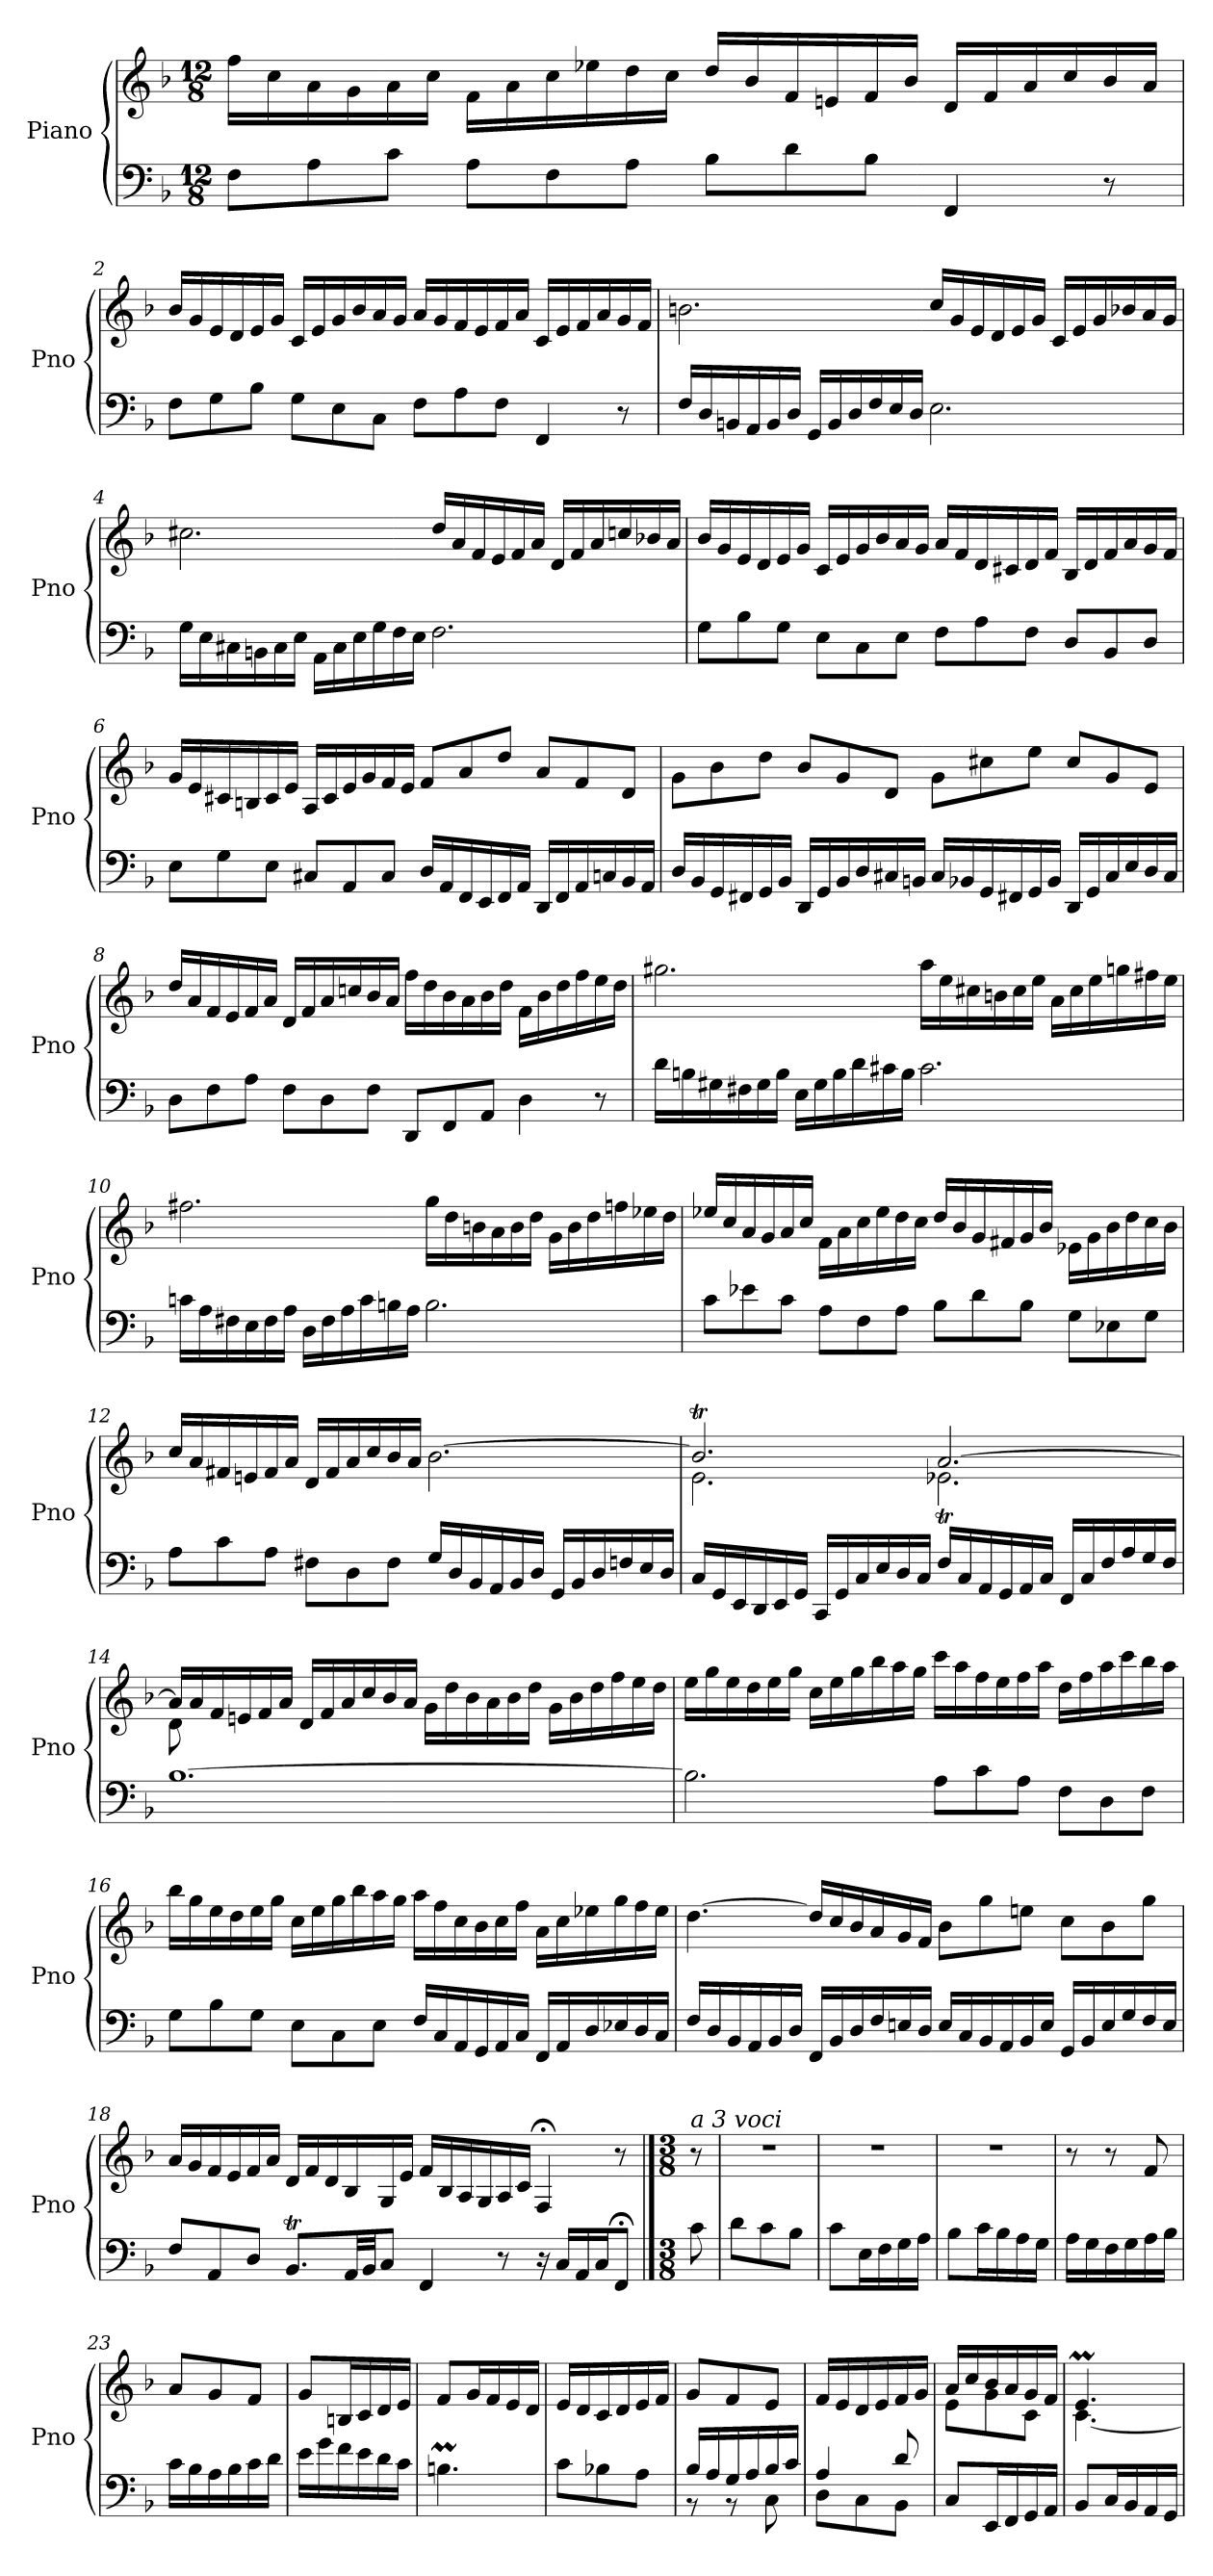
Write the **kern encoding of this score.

**kern	**kern
*part1	*part1
*staff2	*staff1
*I"Piano	*
*I'Pno	*
*clefF4	*clefG2
*k[b-]	*k[b-]
*M12/8	*M12/8
=1	=1
8F\L	16ff\LL
.	16cc\
8A\	16a\
.	16g\
8c\J	16a\
.	16cc\JJ
8A\L	16f\LL
.	16a\
8F\	16cc\
.	16ee-X\
8A\J	16dd\
.	16cc\JJ
8B-\L	16dd/LL
.	16b-/
8d\	16f/
.	16en/
8B-\J	16f/
.	16b-/JJ
4FF/	16d/LL
.	16f/
.	16a/
.	16cc/
8r	16b-/
.	16a/JJ
=2	=2
8F\L	16b-/LL
.	16g/
8G\	16e/
.	16d/
8B-\J	16e/
.	16g/JJ
8G\L	16c/LL
.	16e/
8E\	16g/
.	16b-/
8C\J	16a/
.	16g/JJ
8F\L	16a/LL
.	16g/
8A\	16f/
.	16e/
8F\J	16f/
.	16a/JJ
4FF/	16c/LL
.	16e/
.	16f/
.	16a/
8r	16g/
.	16f/JJ
!!LO:LB:g=z
=3	=3
16F/LL	2.bn\
16D/	.
16BBn/	.
16AA/	.
16BB/	.
16D/JJ	.
16GG/LL	.
16BB/	.
16D/	.
16F/	.
16E/	.
16D/JJ	.
2.E\	16cc/LL
.	16g/
.	16e/
.	16d/
.	16e/
.	16g/JJ
.	16c/LL
.	16e/
.	16g/
.	16b-X/
.	16a/
.	16g/JJ
=4	=4
16G\LL	2.cc#X\
16E\	.
16C#X\	.
16BBn\	.
16C#\	.
16E\JJ	.
16AA\LL	.
16C#\	.
16E\	.
16G\	.
16F\	.
16E\JJ	.
2.F\	16dd/LL
.	16a/
.	16f/
.	16e/
.	16f/
.	16a/JJ
.	16d/LL
.	16f/
.	16a/
.	16ccn/
.	16b-X/
.	16a/JJ
!!LO:LB:g=z
=5	=5
8G\L	16b-/LL
.	16g/
8B-\	16e/
.	16d/
8G\J	16e/
.	16g/JJ
8E\L	16c/LL
.	16e/
8C\	16g/
.	16b-/
8E\J	16a/
.	16g/JJ
8F\L	16a/LL
.	16f/
8A\	16d/
.	16c#X/
8F\J	16d/
.	16f/JJ
8D/L	16B-/LL
.	16d/
8BB-/	16f/
.	16a/
8D/J	16g/
.	16f/JJ
=6	=6
8E\L	16g/LL
.	16e/
8G\	16c#X/
.	16Bn/
8E\J	16c#/
.	16e/JJ
8C#X/L	16A/LL
.	16c#/
8AA/	16e/
.	16g/
8C#/J	16f/
.	16e/JJ
16D/LL	8f/L
16AA/	.
16FF/	8a/
16EE/	.
16FF/	8dd/J
16AA/JJ	.
16DD/LL	8a/L
16FF/	.
16AA/	8f/
16Cn/	.
16BB-/	8d/J
16AA/JJ	.
!!LO:LB:g=z
=7	=7
16D/LL	8g\L
16BB-/	.
16GG/	8b-\
16FF#X/	.
16GG/	8dd\J
16BB-/JJ	.
16DD/LL	8b-/L
16GG/	.
16BB-/	8g/
16D/	.
16C#X/	8d/J
16BBn/JJ	.
16C#/LL	8g\L
16BB-X/	.
16GG/	8cc#X\
16FF#X/	.
16GG/	8ee\J
16BB-/JJ	.
16DD/LL	8cc#/L
16GG/	.
16C#/	8g/
16E/	.
16D/	8e/J
16C#/JJ	.
=8	=8
8D\L	16dd/LL
.	16a/
8F\	16f/
.	16e/
8A\J	16f/
.	16a/JJ
8F\L	16d/LL
.	16f/
8D\	16a/
.	16ccn/
8F\J	16b-/
.	16a/JJ
8DD/L	16ff\LL
.	16dd\
8FF/	16b-\
.	16a\
8AA/J	16b-\
.	16dd\JJ
4D\	16f\LL
.	16b-\
.	16dd\
.	16ff\
8r	16ee\
.	16dd\JJ
!!LO:PB:g=z
=9	=9
16d\LL	2.gg#X\
16Bn\	.
16G#X\	.
16F#X\	.
16G#\	.
16B\JJ	.
16E\LL	.
16G#\	.
16B\	.
16d\	.
16c#X\	.
16B\JJ	.
2.c#\	16aa\LL
.	16ee\
.	16cc#X\
.	16bn\
.	16cc#\
.	16ee\JJ
.	16a\LL
.	16cc#\
.	16ee\
.	16ggn\
.	16ff#X\
.	16ee\JJ
=10	=10
16cn\LL	2.ff#X\
16A\	.
16F#X\	.
16E\	.
16F#\	.
16A\JJ	.
16D\LL	.
16F#\	.
16A\	.
16c\	.
16Bn\	.
16A\JJ	.
2.B\	16gg\LL
.	16dd\
.	16bn\
.	16a\
.	16b\
.	16dd\JJ
.	16g\LL
.	16b\
.	16dd\
.	16ffn\
.	16ee-X\
.	16dd\JJ
!!LO:LB:g=z
=11	=11
8c\L	16ee-X/LL
.	16cc/
8e-X\	16a/
.	16g/
8c\J	16a/
.	16cc/JJ
8A\L	16f\LL
.	16a\
8F\	16cc\
.	16ee-\
8A\J	16dd\
.	16cc\JJ
8B-\L	16dd/LL
.	16b-/
8d\	16g/
.	16f#X/
8B-\J	16g/
.	16b-/JJ
8G\L	16e-X\LL
.	16g\
8E-X\	16b-\
.	16dd\
8G\J	16cc\
.	16b-\JJ
=12	=12
8A\L	16cc/LL
.	16a/
8c\	16f#X/
.	16en/
8A\J	16f#/
.	16a/JJ
8F#X\L	16d/LL
.	16f#/
8D\	16a/
.	16cc/
8F#\J	16b-/
.	16a/JJ
16G/LL	[2.b-\
16D/	.
16BB-/	.
16AA/	.
16BB-/	.
16D/JJ	.
16GG/LL	.
16BB-/	.
16D/	.
16Fn/	.
16E/	.
16D/JJ	.
!!LO:LB:g=z
=13	=13
*	*^
16C/LL	2.b-T/]	2.e\
16GG/	.	.
16EE/	.	.
16DD/	.	.
16EE/	.	.
16GG/JJ	.	.
16CC/LL	.	.
16GG/	.	.
16C/	.	.
16E/	.	.
16D/	.	.
16C/JJ	.	.
16F/LL	[2.a/	2.e-XT\
16C/	.	.
16AA/	.	.
16GG/	.	.
16AA/	.	.
16C/JJ	.	.
16FF/LL	.	.
16C/	.	.
16F/	.	.
16A/	.	.
16G/	.	.
16F/JJ	.	.
=14	=14	=14
[1.B-	16a/LL]	8d\
.	16a/	.
.	16f/	1ryy
.	16en/	.
.	16f/	.
.	16a/JJ	.
.	16d/LL	.
.	16f/	.
.	16a/	.
.	16cc/	.
.	16b-/	.
.	16a/JJ	.
.	16g\LL	.
.	16dd\	.
.	16b-\	.
.	16a\	.
.	16b-\	.
.	16dd\JJ	.
.	16g\LL	4.ryy
.	16b-\	.
.	16dd\	.
.	16ff\	.
.	16ee\	.
.	16dd\JJ	.
*	*v	*v
!!LO:LB:g=z
=15	=15
2.B-\]	16ee\LL
.	16gg\
.	16ee\
.	16dd\
.	16ee\
.	16gg\JJ
.	16cc\LL
.	16ee\
.	16gg\
.	16bb-\
.	16aa\
.	16gg\JJ
8A\L	16ccc\LL
.	16aa\
8c\	16ff\
.	16ee\
8A\J	16ff\
.	16aa\JJ
8F\L	16dd\LL
.	16ff\
8D\	16aa\
.	16ccc\
8F\J	16bb-\
.	16aa\JJ
=16	=16
8G\L	16bb-\LL
.	16gg\
8B-\	16ee\
.	16dd\
8G\J	16ee\
.	16gg\JJ
8E\L	16cc\LL
.	16ee\
8C\	16gg\
.	16bb-\
8E\J	16aa\
.	16gg\JJ
16F/LL	16aa\LL
16C/	16ff\
16AA/	16cc\
16GG/	16b-\
16AA/	16cc\
16C/JJ	16ff\JJ
16FF/LL	16a\LL
16AA/	16cc\
16D/	16ee-X\
16E-X/	16gg\
16D/	16ff\
16C/JJ	16ee-\JJ
!!LO:LB:g=z
=17	=17
16F/LL	[4.dd\
16D/	.
16BB-/	.
16AA/	.
16BB-/	.
16D/JJ	.
16FF/LL	16dd/LL]
16BB-/	16cc/
16D/	16b-/
16F/	16a/
16En/	16g/
16D/JJ	16f/JJ
16E/LL	8b-\L
16C/	.
16BB-/	8gg\
16AA/	.
16BB-/	8een\J
16E/JJ	.
16GG/LL	8cc\L
16BB-/	.
16E/	8b-\
16G/	.
16F/	8gg\J
16E/JJ	.
=18	=18
8F/L	16a/LL
.	16g/
8AA/	16f/
.	16e/
8D/J	16f/
.	16a/JJ
8.BB-T/L	16d/LL
.	16f/
.	16d/
32AA/LL	16B-/
32BB-/JJ	.
8C/J	16G/
.	16e/JJ
4FF/	16f/LL
.	16B-/
.	16A/
.	16G/
8r	16A/
.	16c/JJ
16r	4F;</
16C/LL	.
16AA/	.
16C/J	.
8FF;/J	8r
!!LO:PB:g=z
==18X1	==18X1
*M3/8	*M3/8
!	!LO:TX:a:i:t=a 3 voci
8c\	8r
=19	=19
8d\L	4.r
8c\	.
8B-\J	.
=20	=20
8c\L	4.r
16E\L	.
16F\	.
16G\	.
16A\JJ	.
=21	=21
8B-\L	4.r
16c\L	.
16B-\	.
16A\	.
16G\JJ	.
=22	=22
16A\LL	8r
16G\	.
16F\	8r
16G\	.
16A\	8f/
16B-\JJ	.
=23	=23
16c\LL	8a/L
16B-\	.
16A\	8g/
16B-\	.
16c\	8f/J
16d\JJ	.
=24	=24
16e\LL	8g/L
16g\	.
16f\	16Bn/L
16e\	16c/
16d\	16d/
16c\JJ	16e/JJ
!!LO:LB:g=z
=25	=25
4.Bnm\	8f/L
.	16g/L
.	16f/
.	16e/
.	16d/JJ
=26	=26
8c\L	16e/LL
.	16d/
8B-X\	16c/
.	16d/
8A\J	16e/
.	16f/JJ
=27	=27
*^	*
16B-/LL	8r	8g/L
16A/	.	.
16G/	8r	8f/
16A/	.	.
16B-/	8C\	8e/J
16c/JJ	.	.
=28	=28	=28
4A/	8D\L	16f/LL
.	.	16e/
.	8C\	16d/
.	.	16e/
8d/	8BB-\J	16f/
.	.	16g/JJ
*v	*v	*
=29	=29
*	*^
8C/L	16a/LL	8e\L
.	16cc/	.
16EE/L	16b-/	8g\
16FF/	16a/	.
16GG/	16g/	8c\J
16AA/JJ	16f/JJ	.
=30	=30	=30
8BB-/L	4.em/	[4.c\
16C/L	.	.
16BB-/	.	.
16AA/	.	.
16GG/JJ	.	.
*	*v	*v
=	=
*-	*-
